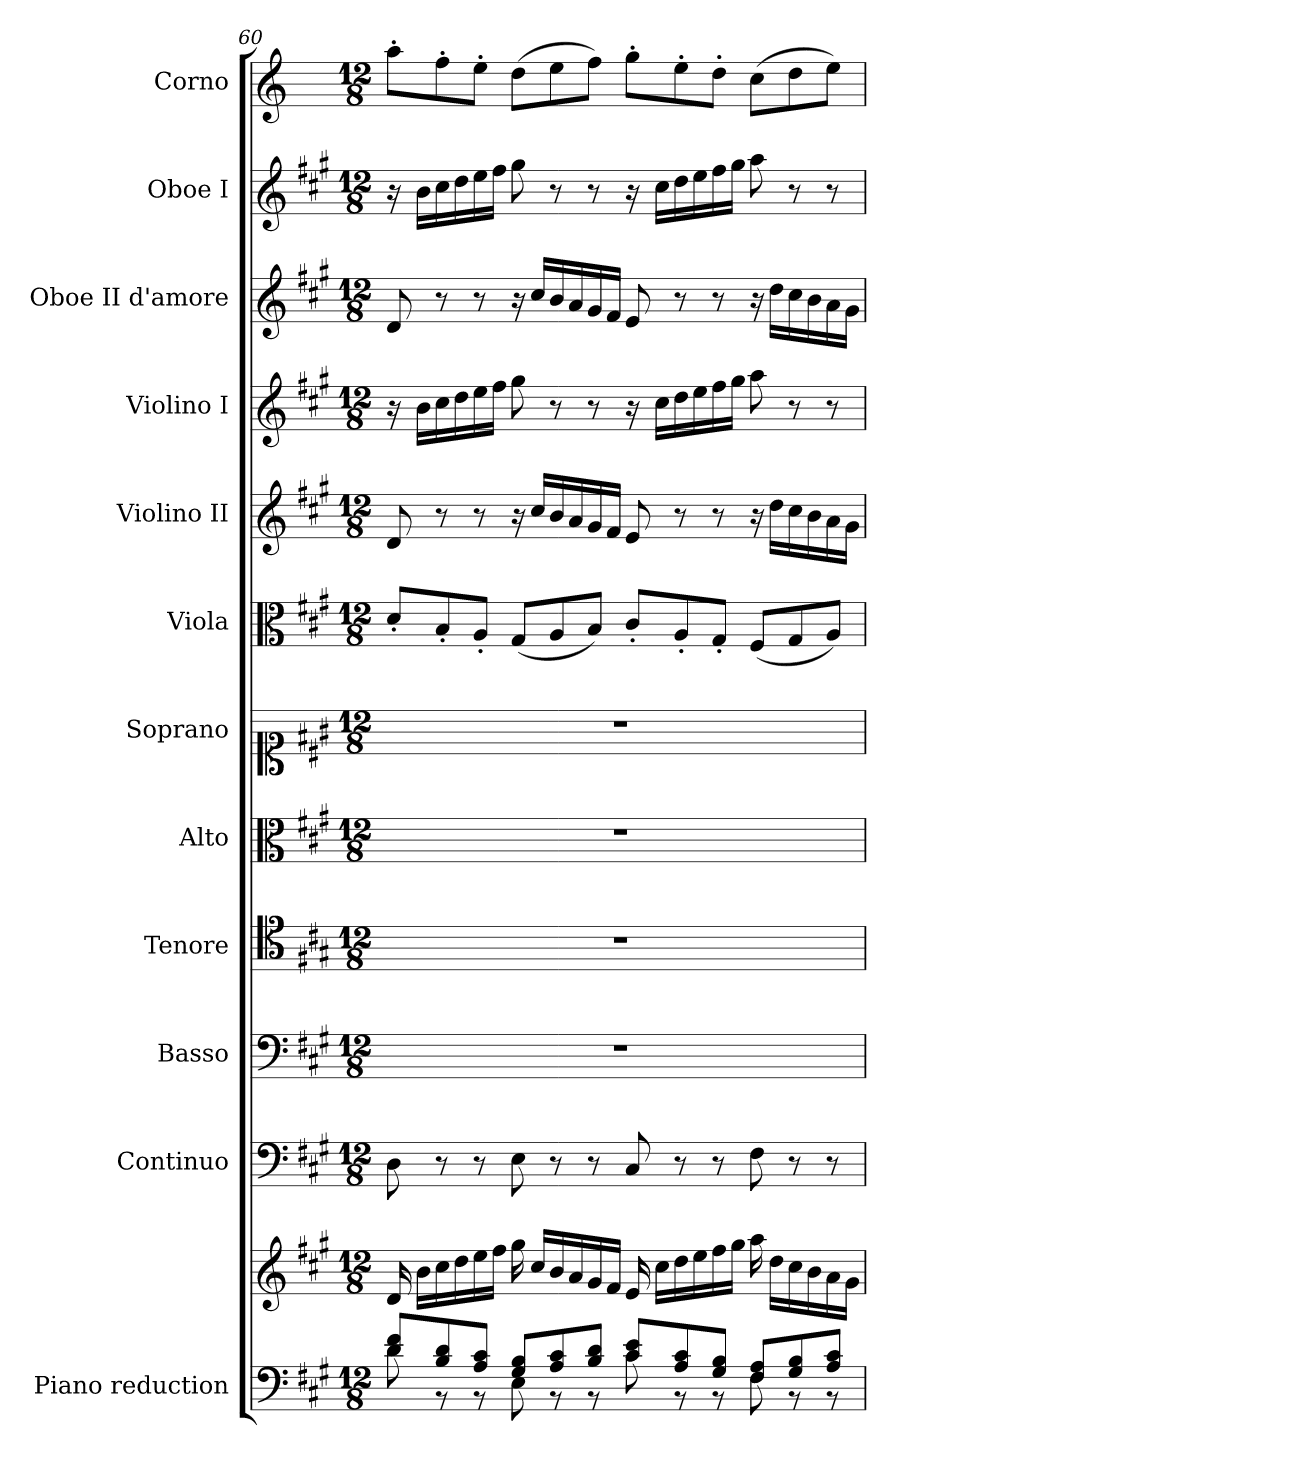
**kern	**kern	**kern	**kern	**kern	**kern	**kern	**kern	**kern	**kern	**kern	**kern	**kern
*part12	*part12	*part11	*part10	*part9	*part8	*part7	*part6	*part5	*part4	*part3	*part2	*part1
*staff13	*staff12	*staff11	*staff10	*staff9	*staff8	*staff7	*staff6	*staff5	*staff4	*staff3	*staff2	*staff1
*I"Piano reduction	*	*I"Continuo	*I"Basso	*I"Tenore	*I"Alto	*I"Soprano	*I"Viola	*I"Violino II	*I"Violino I	*I"Oboe II d'amore	*I"Oboe I	*I"Corno
*I'Pno	*	*	*	*	*	*	*I'Vla	*I'Vln	*I'Vln	*I'Ob	*I'Ob	*
*clefF4	*clefG2	*clefF4	*clefF4	*clefC4	*clefC3	*clefC1	*clefC3	*clefG2	*clefG2	*clefG2	*clefG2	*clefG2
*	*	*	*	*	*	*	*	*	*	*	*	*ITrd2c3
*k[f#c#g#]	*k[f#c#g#]	*k[f#c#g#]	*k[f#c#g#]	*k[f#c#g#]	*k[f#c#g#]	*k[f#c#g#]	*k[f#c#g#]	*k[f#c#g#]	*k[f#c#g#]	*k[f#c#g#]	*k[f#c#g#]	*k[f#c#g#]
*M12/8	*M12/8	*M12/8	*M12/8	*M12/8	*M12/8	*M12/8	*M12/8	*M12/8	*M12/8	*M12/8	*M12/8	*M12/8
=60	=60	=60	=60	=60	=60	=60	=60	=60	=60	=60	=60	=60
*^	*	*	*	*	*	*	*	*	*	*	*	*
8d/ 8f#/L	8d\	16d/	8D\	1.r	1.r	1.r	1.r	8d'/L	8d/	16r	8d/	16r	8ff#'\L
.	.	16b\LL	.	.	.	.	.	.	.	16b\LL	.	16b\LL	.
8B/ 8d/	8r	16cc#\	8r	.	.	.	.	8B'/	8r	16cc#\	8r	16cc#\	8dd'\
.	.	16dd\	.	.	.	.	.	.	.	16dd\	.	16dd\	.
8A/ 8c#/J	8r	16ee\	8r	.	.	.	.	8A'/J	8r	16ee\	8r	16ee\	8cc#'\J
.	.	16ff#\JJ	.	.	.	.	.	.	.	16ff#\JJ	.	16ff#\JJ	.
8G#/ 8B/L	8E\	16gg#\	8E\	.	.	.	.	(8G#/L	16r	8gg#\	16r	8gg#\	(8b\L
.	.	16cc#/LL	.	.	.	.	.	.	16cc#/LL	.	16cc#/LL	.	.
8A/ 8c#/	8r	16b/	8r	.	.	.	.	8A/	16b/	8r	16b/	8r	8cc#\
.	.	16a/	.	.	.	.	.	.	16a/	.	16a/	.	.
8B/ 8d/J	8r	16g#/	8r	.	.	.	.	8B/J)	16g#/	8r	16g#/	8r	8dd\J)
.	.	16f#/JJ	.	.	.	.	.	.	16f#/JJ	.	16f#/JJ	.	.
8c#/ 8e/L	8c#\	16e/	8C#/	.	.	.	.	8c#'/L	8e/	16r	8e/	16r	8ee'\L
.	.	16cc#\LL	.	.	.	.	.	.	.	16cc#\LL	.	16cc#\LL	.
8A/ 8c#/	8r	16dd\	8r	.	.	.	.	8A'/	8r	16dd\	8r	16dd\	8cc#'\
.	.	16ee\	.	.	.	.	.	.	.	16ee\	.	16ee\	.
8G#/ 8B/J	8r	16ff#\	8r	.	.	.	.	8G#'/J	8r	16ff#\	8r	16ff#\	8b'\J
.	.	16gg#\JJ	.	.	.	.	.	.	.	16gg#\JJ	.	16gg#\JJ	.
8F#/ 8A/L	8F#\	16aa\	8F#\	.	.	.	.	(8F#/L	16r	8aa\	16r	8aa\	(8a\L
.	.	16dd\LL	.	.	.	.	.	.	16dd\LL	.	16dd\LL	.	.
8G#/ 8B/	8r	16cc#\	8r	.	.	.	.	8G#/	16cc#\	8r	16cc#\	8r	8b\
.	.	16b\	.	.	.	.	.	.	16b\	.	16b\	.	.
8A/ 8c#/J	8r	16a\	8r	.	.	.	.	8A/J)	16a\	8r	16a\	8r	8cc#\J)
.	.	16g#\JJ	.	.	.	.	.	.	16g#\JJ	.	16g#\JJ	.	.
*v	*v	*	*	*	*	*	*	*	*	*	*	*	*
=	=	=	=	=	=	=	=	=	=	=	=	=
*-	*-	*-	*-	*-	*-	*-	*-	*-	*-	*-	*-	*-
